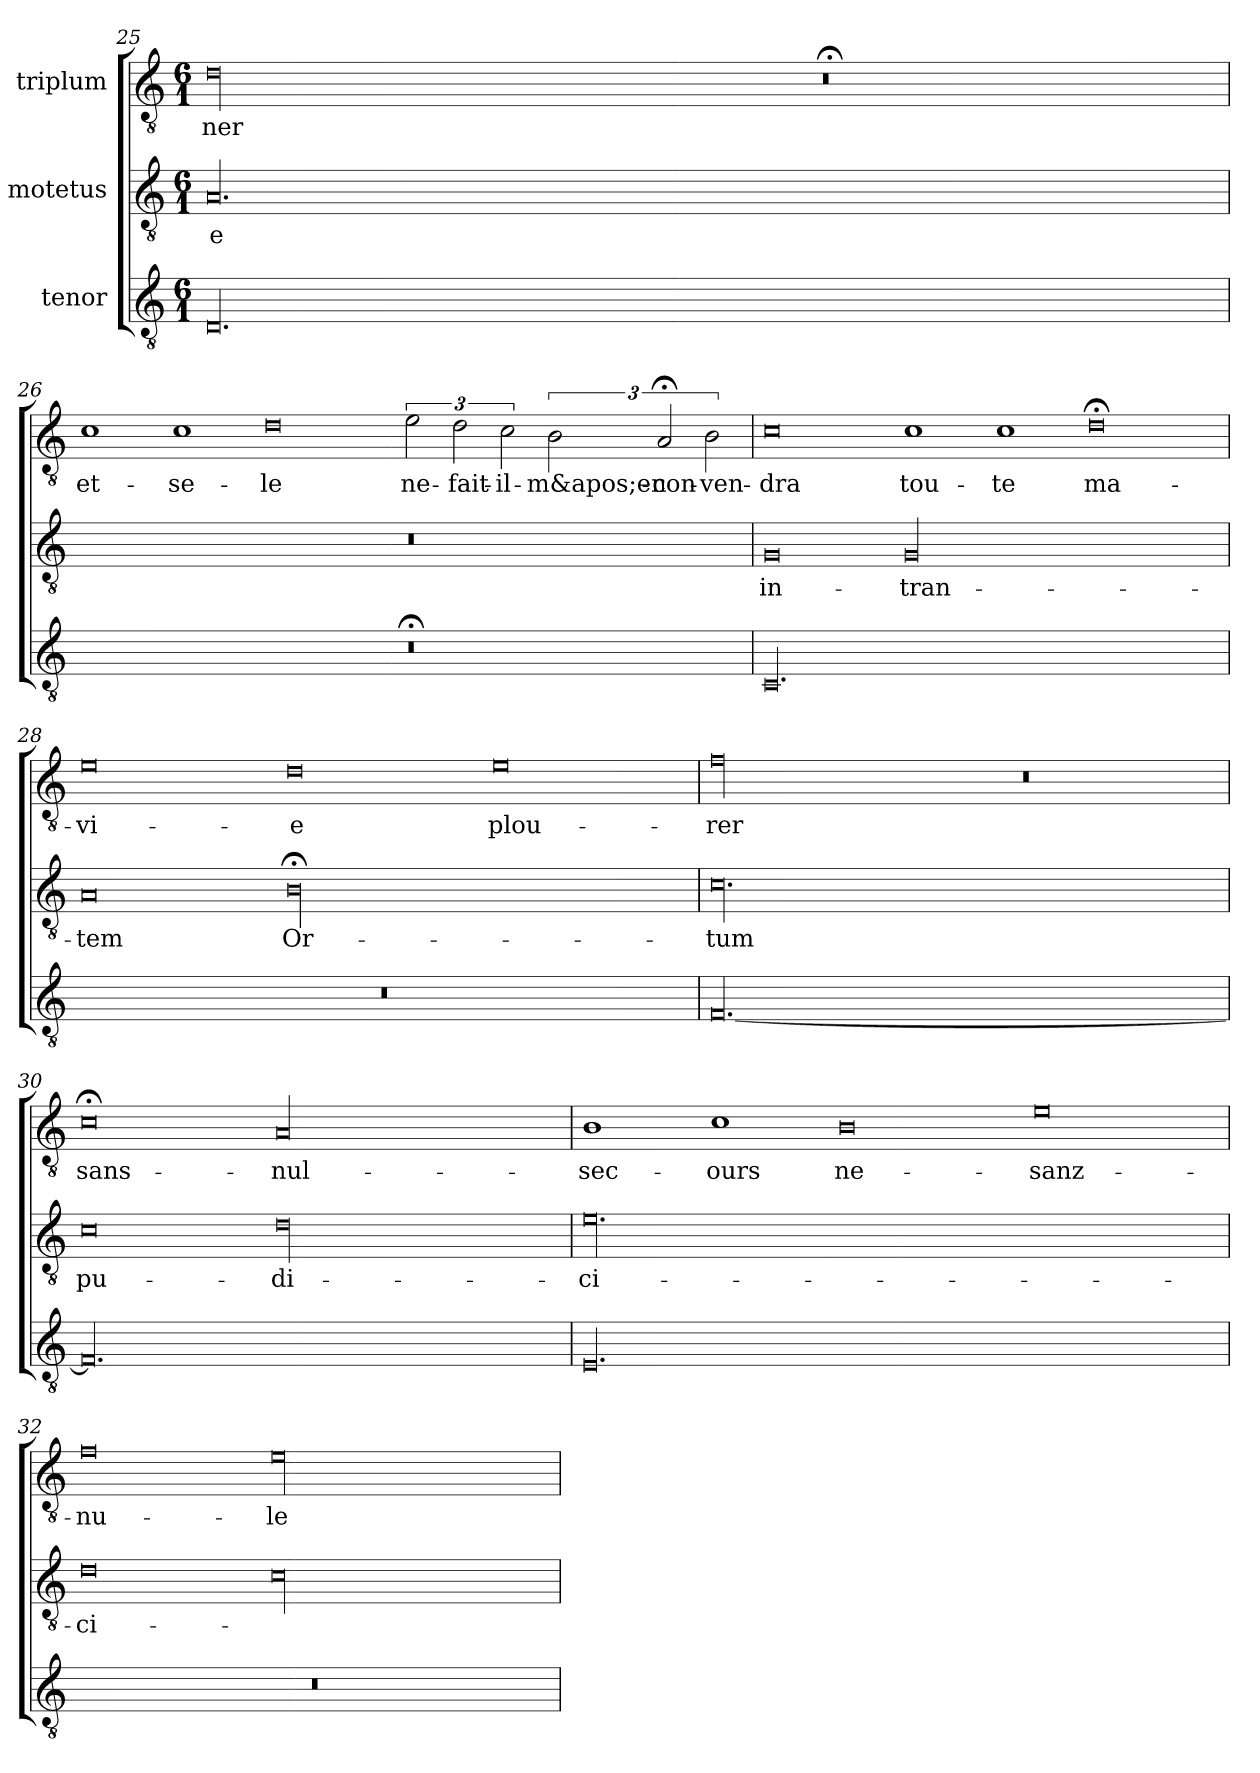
**kern	**kern	**text	**kern	**text
*part3	*part2	*part2	*part1	*part1
*staff3	*staff2	*staff2	*staff1	*staff1
*I"tenor	*I"motetus	*	*I"triplum	*
*clefGv2	*clefGv2	*	*clefGv2	*
*k[]	*k[]	*	*k[]	*
*C:	*C:	*	*C:	*
*M6/1	*M6/1	*	*M6/1	*
=25	=25	=25	=25	=25
00.D/	00.A/	-e	00d\	-ner
.	.	.	0r;<	.
=26	=26	=26	=26	=26
00.r;<	00.r	.	1c\	et-
.	.	.	1c\	se-
.	.	.	0d\	-le
.	.	.	3e\	ne-
.	.	.	3d\	fait-
.	.	.	3c\	il-
.	.	.	3B\	m&amp;apos;en-
.	.	.	3A;</	con-
.	.	.	3B\	-ven-
=27	=27	=27	=27	=27
00.C/	0G/	in-	0c\	-dra
.	00G/	-tran-	1c\	tou-
.	.	.	1c\	-te
.	.	.	0d;<\	ma-
=28	=28	=28	=28	=28
00.r	0A/	-tem	0e\	vi-
.	00B;<\	Or-	0d\	-e
.	.	.	0e\	plou-
=29	=29	=29	=29	=29
[00.F/	00.c\	-tum	00f\	-rer
.	.	.	0r	.
=30	=30	=30	=30	=30
00.F/]	0c\	pu-	0c;<\	sans-
.	00d\	-di-	00A/	nul-
=31	=31	=31	=31	=31
00.E/	00.e\	-ci-	1B\	sec-
.	.	.	1c\	-ours
.	.	.	0B\	ne-
.	.	.	0e\	sanz-
=32	=32	=32	=32	=32
00.r	0d\	-ci-	0f\	nu-
.	00c\	.	00e\	-le
=	=	=	=	=
*-	*-	*-	*-	*-
